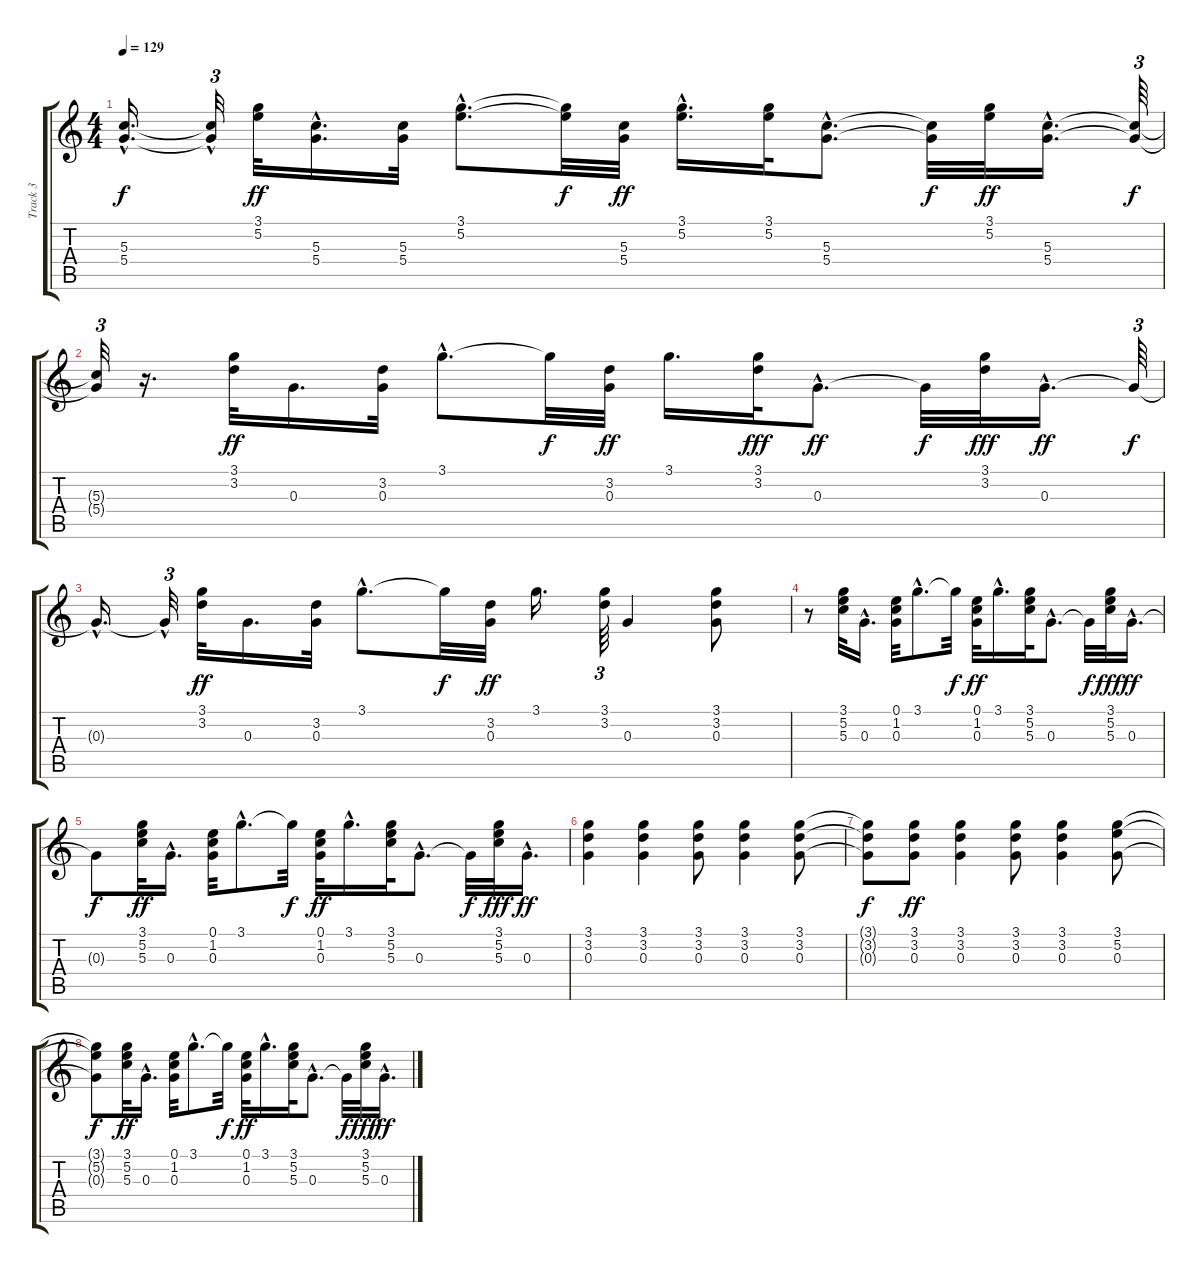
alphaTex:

\track ("Track 3" "Track 3") {instrument acousticguitarsteel}
\staff {score tabs}
\tuning (E4 B3 G3 D3 A2 E2) {hide}
\ts (4 4)
\tempo 129
\clef g2
\ks c
(5.3{hac t} 5.4{hac t}).16{d dy f} (5.3{hac t} 5.4{hac t}).32{tu (3 2)} (3.1 5.2).32{dy ff} (5.3 5.4{hac}).16{d} (5.3 5.4).32 (3.1{hac} 5.2{hac}).8{d} (3.1{t} 5.2{t}).32{dy f} (5.3 5.4).32{dy ff} (3.1{hac} 5.2).16{d} (3.1 5.2).32 (5.3{hac} 5.4{hac}).8{d} (5.3{t} 5.4{t}).32{dy f} (3.1 5.2).32{dy ff} (5.3{hac} 5.4{hac}).16{d} (5.3{t} 5.4{t}).64{tu (3 2) dy f} |
(5.3{t} 5.4{t}).32{tu (3 2)} r.16{d} (3.1 3.2).32{dy ff} 0.3.16{d} (3.2 0.3).32 3.1{hac}.8{d} 3.1{t}.32{dy f} (3.2 0.3).32{dy ff} 3.1.16{d} (3.1 3.2).32{dy fff} 0.3{hac}.8{d dy ff} 0.3{t}.32{dy f} (3.1 3.2).32{dy fff} 0.3{hac}.16{d dy ff} 0.3{t}.64{tu (3 2) dy f} |
0.3{hac t}.16{d} 0.3{hac t}.32{tu (3 2)} (3.1 3.2).32{dy ff} 0.3.16{d} (3.2 0.3).32 3.1{hac}.8{d} 3.1{t}.32{dy f} (3.2 0.3).32{dy ff} 3.1.16{d} (3.1 3.2).64{tu (3 2)} 0.3.4 (3.1 3.2 0.3).8 |
r.8 (3.1 5.2 5.3).32 0.3{hac}.16{d} (0.1 1.2 0.3).32 3.1{hac}.8{d} 3.1{t}.32{dy f} (0.1 1.2 0.3).32{dy ff} 3.1{hac}.16{d} (3.1 5.2 5.3).32 0.3{hac}.8{d} 0.3{t}.32{dy f} (3.1 5.2 5.3).32{dy fff} 0.3{hac}.16{d dy ff} |
0.3{t}.8{dy f} (3.1 5.2 5.3).32{dy ff} 0.3{hac}.16{d} (0.1 1.2 0.3).32 3.1{hac}.8{d} 3.1{t}.32{dy f} (0.1 1.2 0.3).32{dy ff} 3.1{hac}.16{d} (3.1 5.2 5.3).32 0.3{hac}.8{d} 0.3{t}.32{dy f} (3.1 5.2 5.3).32{dy fff} 0.3{hac}.16{d dy ff} |
(3.1 3.2 0.3).4 (3.1 3.2 0.3).4 (3.1 3.2 0.3).8 (3.1 3.2 0.3).4 (3.1 3.2 0.3).8 |
(3.1{t} 3.2{t} 0.3{t}).8{dy f} (3.1 3.2 0.3).8{dy ff} (3.1 3.2 0.3).4 (3.1 3.2 0.3).8 (3.1 3.2 0.3).4 (3.1 5.2 0.3).8 |
(3.1{t} 5.2{t} 0.3{t}).8{dy f} (3.1 5.2 5.3).32{dy ff} 0.3{hac}.16{d} (0.1 1.2 0.3).32 3.1{hac}.8{d} 3.1{t}.32{dy f} (0.1 1.2 0.3).32{dy ff} 3.1{hac}.16{d} (3.1 5.2 5.3).32 0.3{hac}.8{d} 0.3{t}.32{dy f} (3.1 5.2 5.3).32{dy fff} 0.3{hac}.16{d dy ff}
